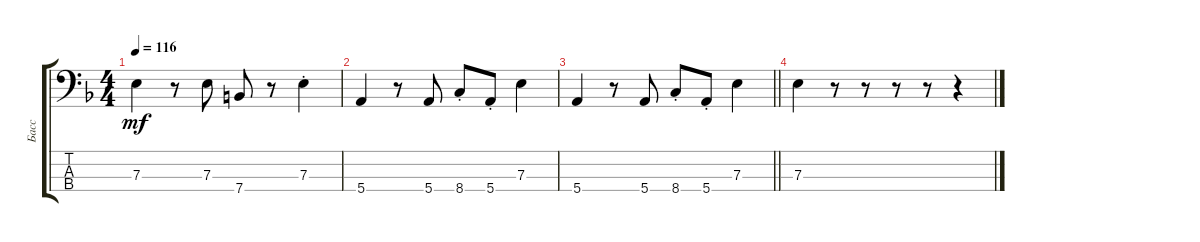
\track ("Басс" "Басс") {instrument electricbasspick}
\staff {score tabs}
\tuning (G2 D2 A1 E1) {hide}
\ts (4 4)
\tempo 116
\clef f4
\ks dminor
7.3.4{dy mf} r.8 7.3.8 7.4.8 r.8 7.3{st}.4 |
5.4.4 r.8 5.4.8 8.4{st}.8 5.4{st}.8 7.3.4 |
\barLineRight lightlight
5.4.4 r.8 5.4.8 8.4{st}.8 5.4{st}.8 7.3.4 |
7.3.4 r.8 r.8 r.8 r.8 r.4
